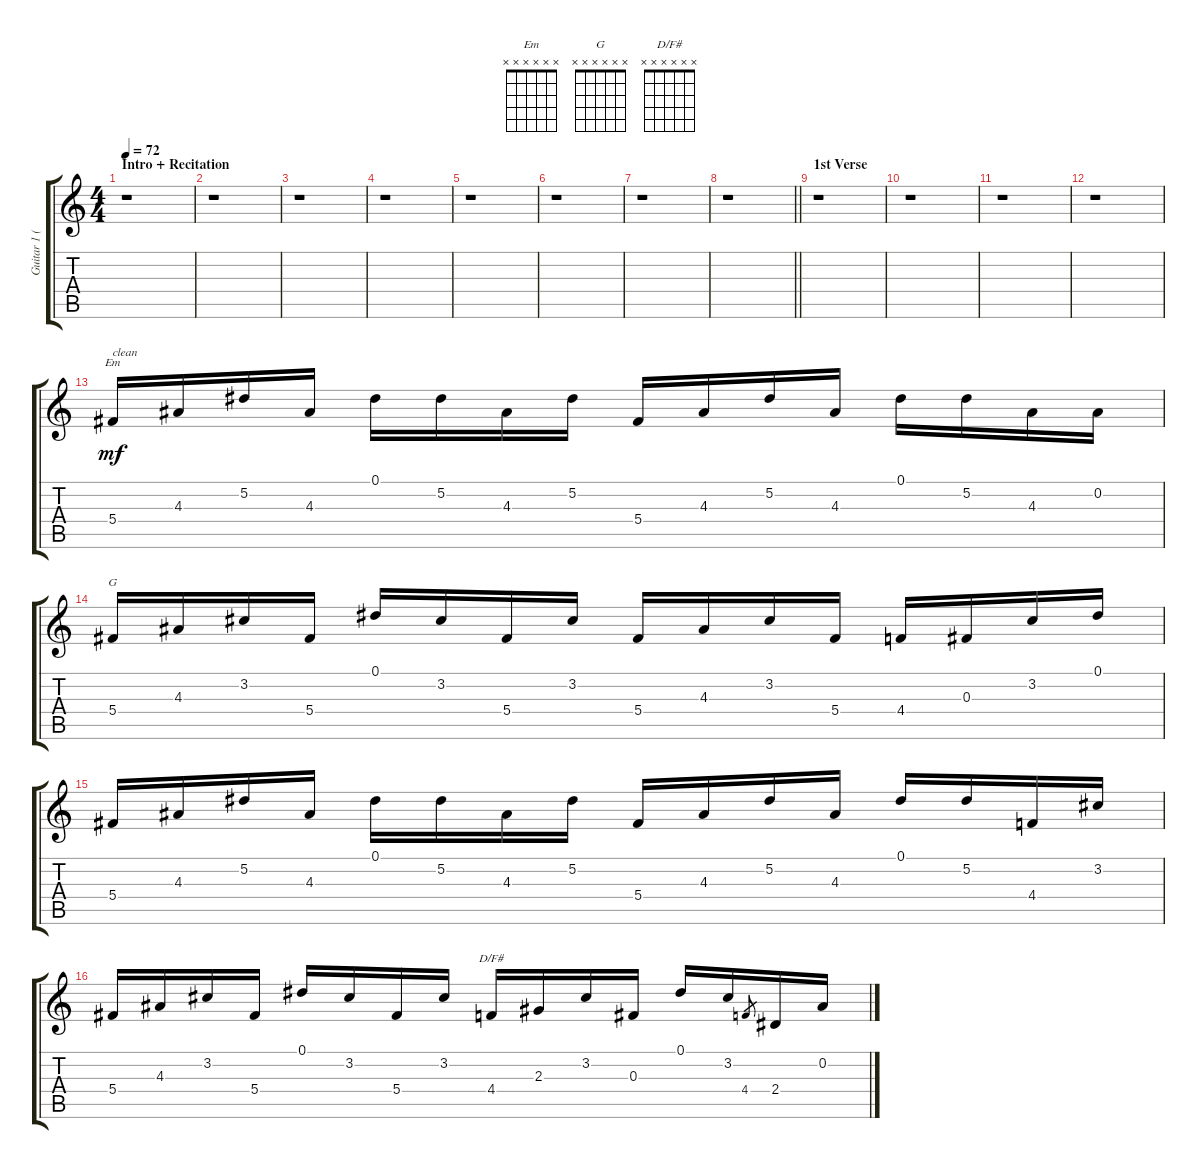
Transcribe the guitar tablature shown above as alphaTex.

\track ("Guitar 1 (Slash)" "Guitar 1 (") {instrument overdrivenguitar}
\staff {score tabs}
\tuning (Eb4 Bb3 Gb3 Db3 Ab2 Eb2) {hide}
\chord ("Em" x x x x x x)
\chord ("G" x x x x x x)
\chord ("D/F#" x x x x x x)
\ts (4 4)
\section ("" "Intro + Recitation")
\tempo 72
\clef g2
\ks c
r.1{dy mf instrument overdrivenguitar} |
r.1 |
r.1 |
r.1 |
r.1 |
r.1 |
r.1 |
\barLineRight lightlight
r.1 |
\section ("" "1st Verse")
r.1 |
r.1 |
r.1 |
r.1 |
5.4.16{ch "Em" txt "clean" instrument electricguitarjazz} 4.3.16 5.2.16 4.3.16 0.1.16 5.2.16 4.3.16 5.2.16 5.4.16 4.3.16 5.2.16 4.3.16 0.1.16 5.2.16 4.3.16 0.2.16 |
5.4.16{ch "G"} 4.3.16 3.2.16 5.4.16 0.1.16 3.2.16 5.4.16 3.2.16 5.4.16 4.3.16 3.2.16 5.4.16 4.4.16 0.3.16 3.2.16 0.1.16 |
5.4.16 4.3.16 5.2.16 4.3.16 0.1.16 5.2.16 4.3.16 5.2.16 5.4.16 4.3.16 5.2.16 4.3.16 0.1.16 5.2.16 4.4.16 3.2.16 |
5.4.16 4.3.16 3.2.16 5.4.16 0.1.16 3.2.16 5.4.16 3.2.16 4.4.16{ch "D/F#"} 2.3.16 3.2.16 0.3.16 0.1.16 3.2.16 4.4.8{gr} 2.4.16 0.2.16
